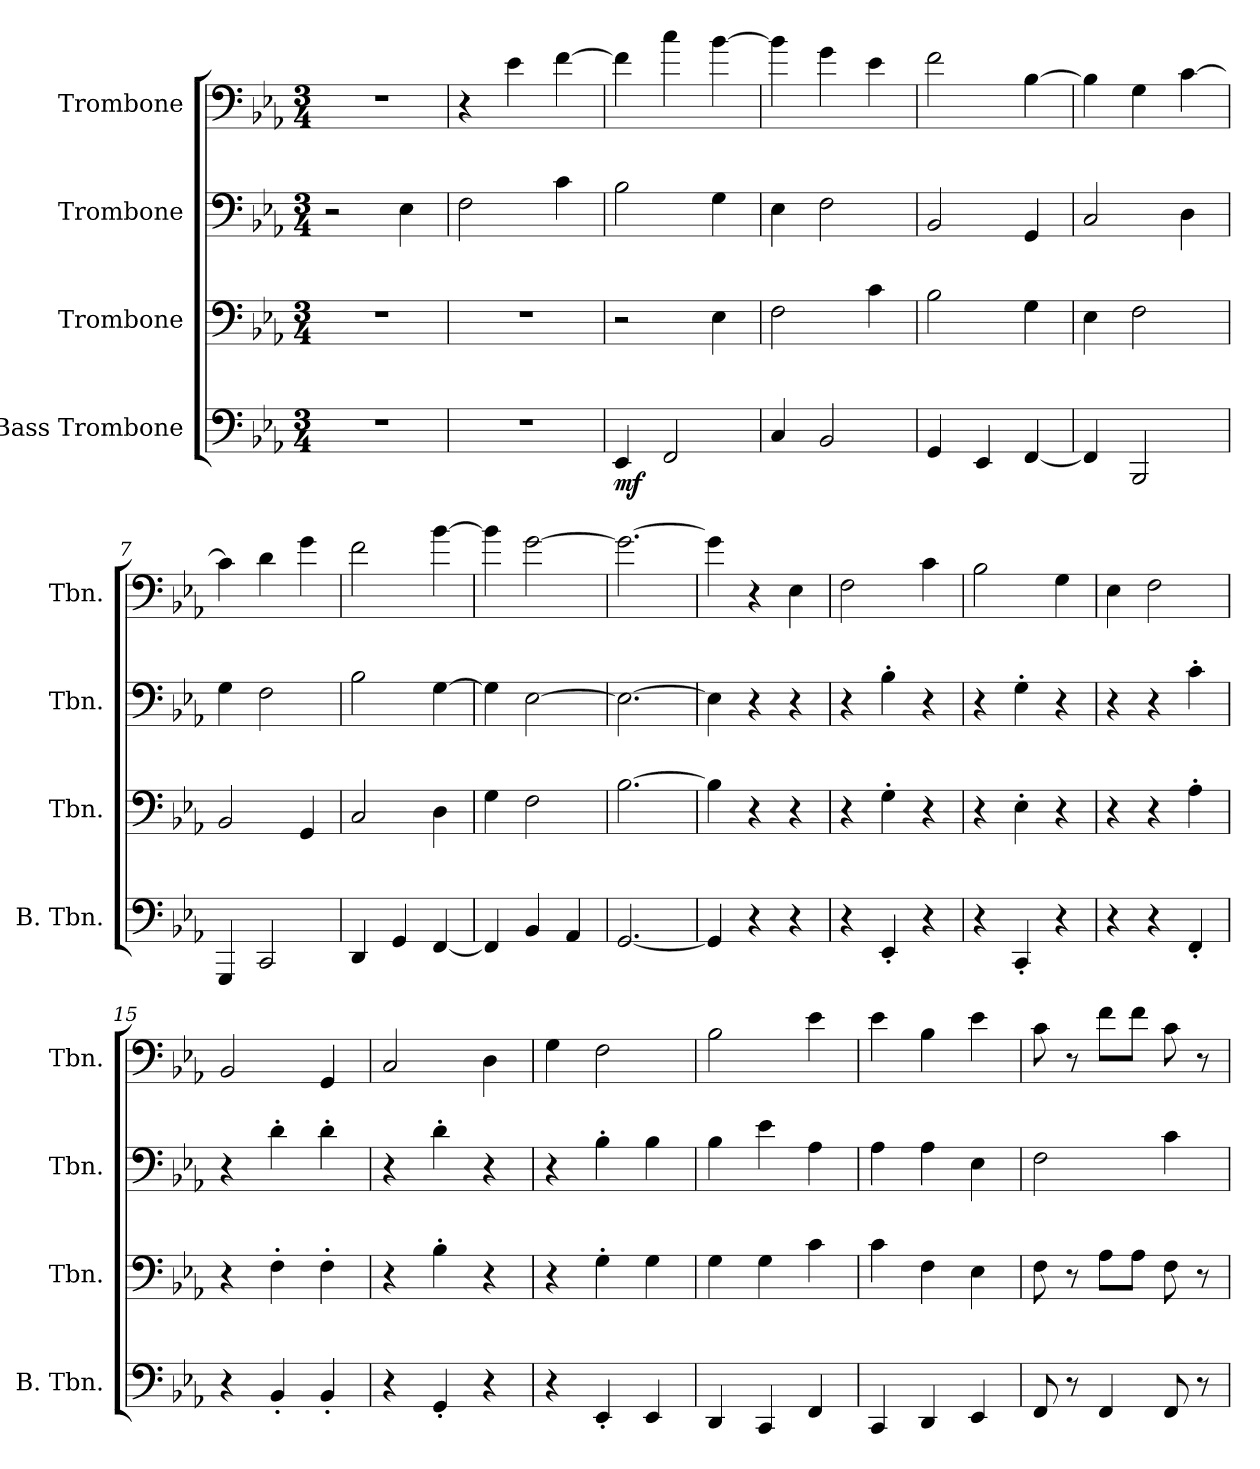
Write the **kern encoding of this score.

**kern	**dynam	**kern	**kern	**kern
*part4	*part4	*part3	*part2	*part1
*staff4	*staff4	*staff3	*staff2	*staff1
*I"Bass Trombone	*	*I"Trombone	*I"Trombone	*I"Trombone
*I'B. Tbn.	*	*I'Tbn.	*I'Tbn.	*I'Tbn.
*clefF4	*	*clefF4	*clefF4	*clefF4
*k[b-e-a-]	*	*k[b-e-a-]	*k[b-e-a-]	*k[b-e-a-]
*M3/4	*	*M3/4	*M3/4	*M3/4
*MM90	*	*MM90	*MM90	*MM90
=1	=1	=1	=1	=1
2.r	.	2.r	2r	2.r
.	.	.	4E-\	.
=2	=2	=2	=2	=2
2.r	.	2.r	2F\	4r
.	.	.	.	4e-\
.	.	.	4c\	[4f\
=3	=3	=3	=3	=3
!	!LO:DY:b	!	!	!
4EE-/	mf	2r	2B-\	4f\]
2FF/	.	.	.	4cc\
.	.	4E-\	4G\	[4b-\
=4	=4	=4	=4	=4
4C/	.	2F\	4E-\	4b-\]
2BB-/	.	.	2F\	4g\
.	.	4c\	.	4e-\
=5	=5	=5	=5	=5
4GG/	.	2B-\	2BB-/	2f\
4EE-/	.	.	.	.
[4FF/	.	4G\	4GG/	[4B-\
=6	=6	=6	=6	=6
4FF/]	.	4E-\	2C/	4B-\]
2BBB-/	.	2F\	.	4G\
.	.	.	4D\	[4c\
=7	=7	=7	=7	=7
4GGG/	.	2BB-/	4G\	4c\]
2CC/	.	.	2F\	4d\
.	.	4GG/	.	4g\
=8	=8	=8	=8	=8
4DD/	.	2C/	2B-\	2f\
4GG/	.	.	.	.
[4FF/	.	4D\	[4G\	[4b-\
=9	=9	=9	=9	=9
4FF/]	.	4G\	4G\]	4b-\]
4BB-/	.	2F\	[2E-\	[2g\
4AA-/	.	.	.	.
=10	=10	=10	=10	=10
[2.GG/	.	[2.B-\	2.E-\_	2.g\_
=11	=11	=11	=11	=11
4GG/]	.	4B-\]	4E-\]	4g\]
4r	.	4r	4r	4r
4r	.	4r	4r	4E-\
=12	=12	=12	=12	=12
4r	.	4r	4r	2F\
4EE-'/	.	4G'\	4B-'\	.
4r	.	4r	4r	4c\
!!LO:LB:g=z
=13	=13	=13	=13	=13
4r	.	4r	4r	2B-\
4CC'/	.	4E-'\	4G'\	.
4r	.	4r	4r	4G\
=14	=14	=14	=14	=14
4r	.	4r	4r	4E-\
4r	.	4r	4r	2F\
4FF'/	.	4A-'\	4c'\	.
=15	=15	=15	=15	=15
4r	.	4r	4r	2BB-/
4BB-'/	.	4F'\	4d'\	.
4BB-'/	.	4F'\	4d'\	4GG/
=16	=16	=16	=16	=16
4r	.	4r	4r	2C/
4GG'/	.	4B-'\	4d'\	.
4r	.	4r	4r	4D\
=17	=17	=17	=17	=17
4r	.	4r	4r	4G\
4EE-'/	.	4G'\	4B-'\	2F\
4EE-/	.	4G\	4B-\	.
=18	=18	=18	=18	=18
4DD/	.	4G\	4B-\	2B-\
4CC/	.	4G\	4e-\	.
4FF/	.	4c\	4A-\	4e-\
=19	=19	=19	=19	=19
4CC/	.	4c\	4A-\	4e-\
4DD/	.	4F\	4A-\	4B-\
4EE-/	.	4E-\	4E-\	4e-\
=20	=20	=20	=20	=20
8FF/	.	8F\	2F\	8c\
8r	.	8r	.	8r
4FF/	.	8A-\L	.	8f\L
.	.	8A-\J	.	8f\J
8FF/	.	8F\	4c\	8c\
8r	.	8r	.	8r
=	=	=	=	=
*-	*-	*-	*-	*-
